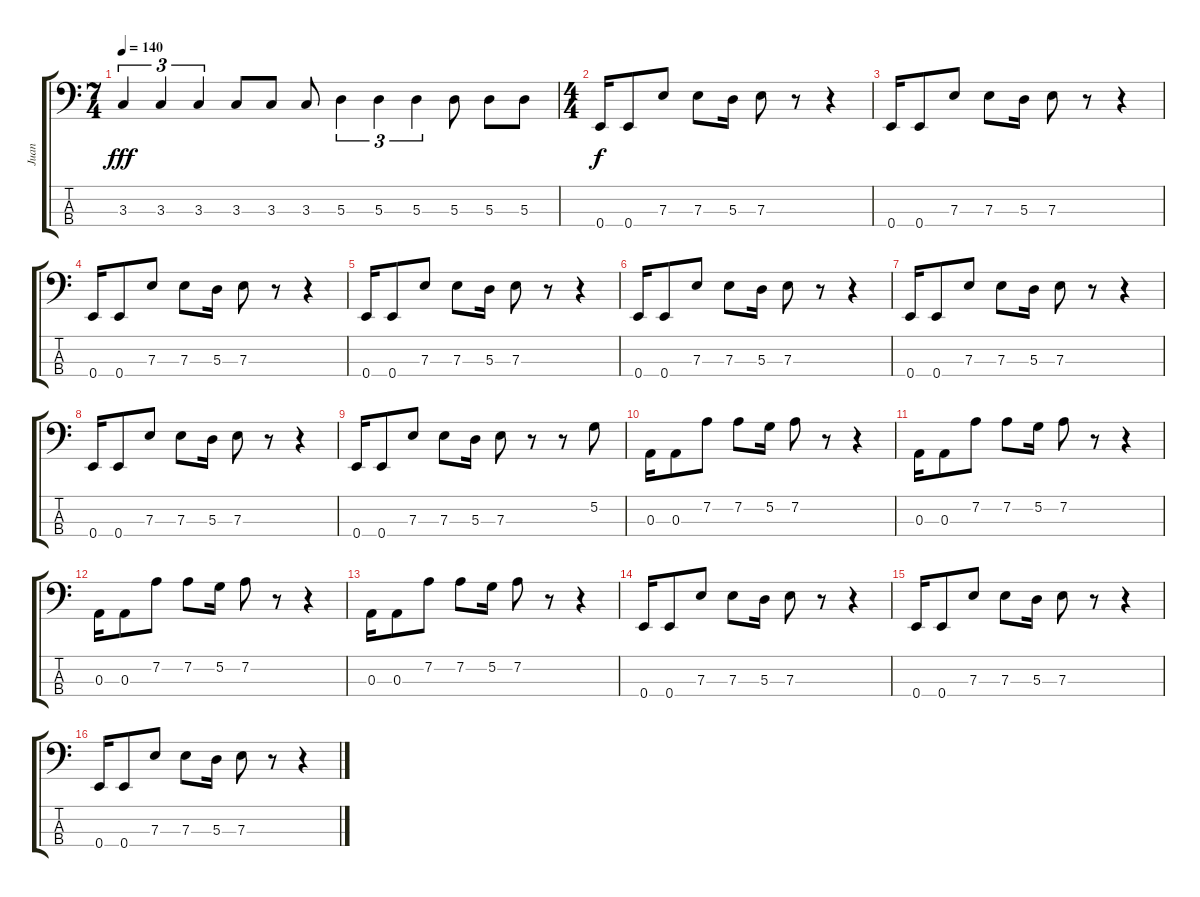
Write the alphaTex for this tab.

\track ("Juan" "Juan") {instrument electricbasspick}
\staff {score tabs}
\tuning (G2 D2 A1 E1) {hide}
\ts (7 4)
\tempo 140
\clef f4
\ks c
3.3.4{tu (3 2) dy fff} 3.3.4{tu (3 2)} 3.3.4{tu (3 2)} 3.3.8 3.3.8 3.3.8 5.3.4{tu (3 2)} 5.3.4{tu (3 2)} 5.3.4{tu (3 2)} 5.3.8 5.3.8 5.3.8 |
\ts (4 4)
0.4.16{dy f} 0.4.8 7.3.8 7.3.8 5.3.16 7.3.8 r.8 r.4 |
0.4.16 0.4.8 7.3.8 7.3.8 5.3.16 7.3.8 r.8 r.4 |
0.4.16 0.4.8 7.3.8 7.3.8 5.3.16 7.3.8 r.8 r.4 |
0.4.16 0.4.8 7.3.8 7.3.8 5.3.16 7.3.8 r.8 r.4 |
0.4.16 0.4.8 7.3.8 7.3.8 5.3.16 7.3.8 r.8 r.4 |
0.4.16 0.4.8 7.3.8 7.3.8 5.3.16 7.3.8 r.8 r.4 |
0.4.16 0.4.8 7.3.8 7.3.8 5.3.16 7.3.8 r.8 r.4 |
0.4.16 0.4.8 7.3.8 7.3.8 5.3.16 7.3.8 r.8 r.8 5.2.8 |
0.3.16 0.3.8 7.2.8 7.2.8 5.2.16 7.2.8 r.8 r.4 |
0.3.16 0.3.8 7.2.8 7.2.8 5.2.16 7.2.8 r.8 r.4 |
0.3.16 0.3.8 7.2.8 7.2.8 5.2.16 7.2.8 r.8 r.4 |
0.3.16 0.3.8 7.2.8 7.2.8 5.2.16 7.2.8 r.8 r.4 |
0.4.16 0.4.8 7.3.8 7.3.8 5.3.16 7.3.8 r.8 r.4 |
0.4.16 0.4.8 7.3.8 7.3.8 5.3.16 7.3.8 r.8 r.4 |
0.4.16 0.4.8 7.3.8 7.3.8 5.3.16 7.3.8 r.8 r.4
